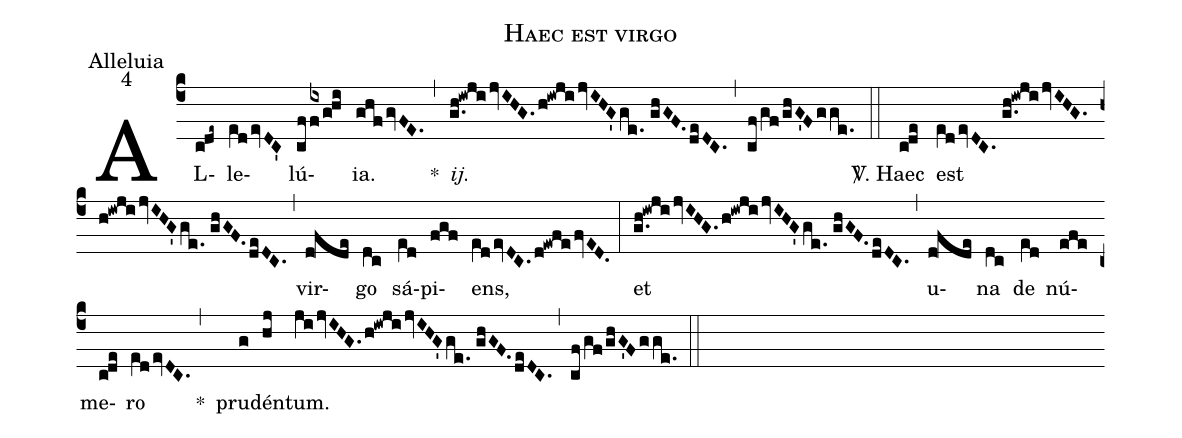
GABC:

name:Haec est virgo;
office-part:Alleluia;
mode:4;
%%
(c4) AL(cde~)le(e[ll:1]devDC')lú(cf/[1]{ix}f/ghi){ia}.(ghfgvFE.) <clear>*(,) <i>ij.</i>(g.h!iwjijvIHG.h!iwjijvIHG'ge.//ghGF.deDC.) (,) (cf/gf/ghG'Fgge.) (::) <sp>V/</sp>. Haec(cde) est(e[ll:1]devDC.//g.h!iwjijvIHG.h!iwjijvIHG'ge.//ghGF.deDC.) (,) vir(d!fde)go(dc) sá(e[ll:1]d)pi(fgf)ens,(e[ll:1]devDC.d!ewfefvED.) (:) et(g.h!iwjijvIHG.h!iwjijvIHG'ge.//ghGF.deDC.) (,) u(d!fde)na(dc) de(e[ll:1]d) nú(efe)me(cde)ro(e[ll:1]devDC.) <clear>*(,) pru(g)dén(hj)tum.(jijvIHG.h!iwjijvIHG'ge.//ghGF.deDC.) (,) (cf/gf/!ghG'Fgge.) (::)
